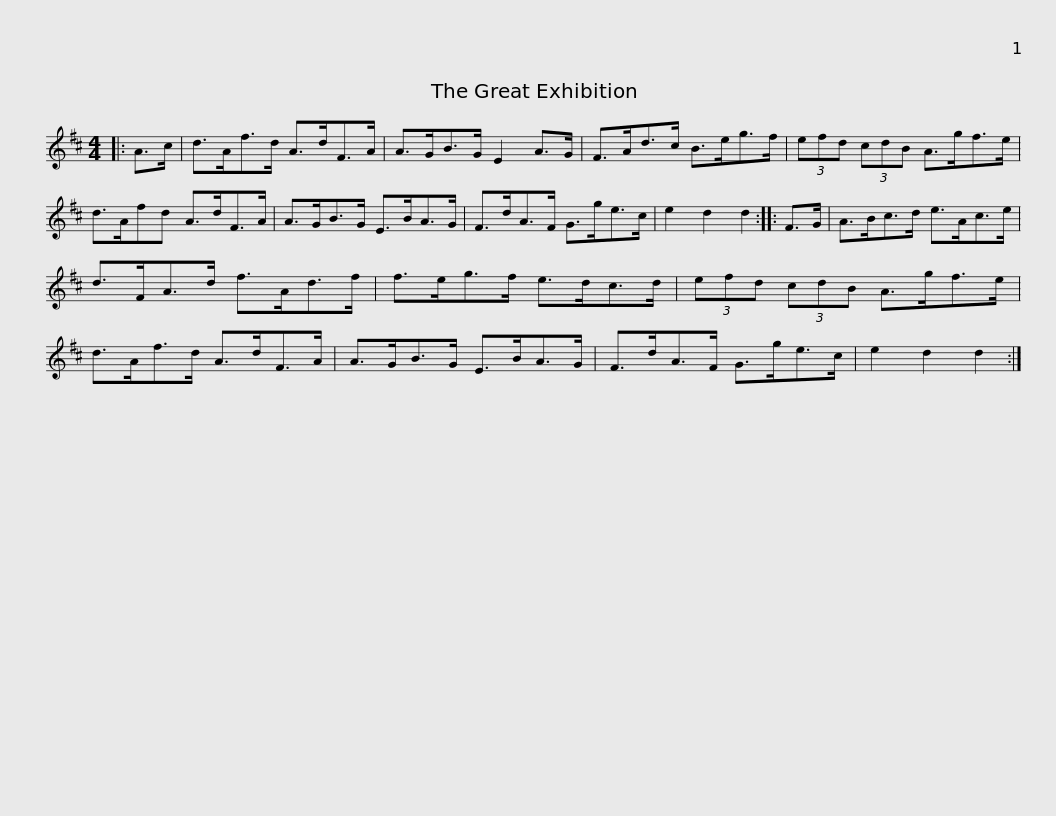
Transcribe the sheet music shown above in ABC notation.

X:1
L:1/8
M:4/4
I:linebreak $
K:D
V:1 treble
V:1
|: A>c | d>Af>d A>dF>A | A>GB>G E2 A>G | F>Ad>c B>eg>f | (3efd (3cdB A>gf>e |$ %5
 d>Afd A>dF>A | A>GB>G E>BA>G | F>dA>F G>ge>c | e2 d2 d2 :: F>G | %10
 A>Bc>d e>Ac>e |$ d>FA>d f>Ad>f | f>eg>f e>dc>d | (3efd (3cdB A>gf>e | d>Af>d A>dF>A |$ %15
 A>GB>G E>BA>G | F>dA>F G>ge>c | e2 d2 d2 :| %18
